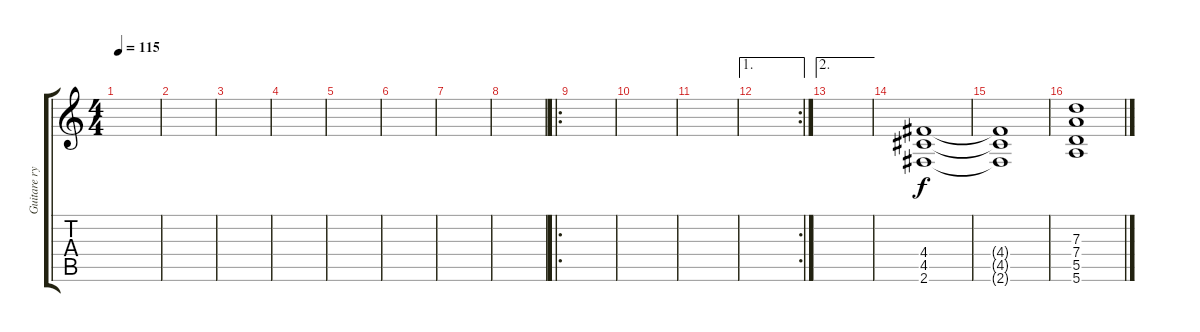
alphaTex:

\track ("Guitare rythm" "Guitare ry") {instrument distortionguitar}
\staff {score tabs}
\tuning (E4 B3 G3 D3 A2 E2) {hide}
\ts (4 4)
\tempo 115
\clef g2
\ks c
|
|
|
|
|
|
|
|
\ro
|
|
|
\ae 1
\rc 2
|
\ae 2
|
(4.4 4.5 2.6).1 |
(4.4{t} 4.5{t} 2.6{t}).1 |
(7.3 7.4 5.5 5.6).1
